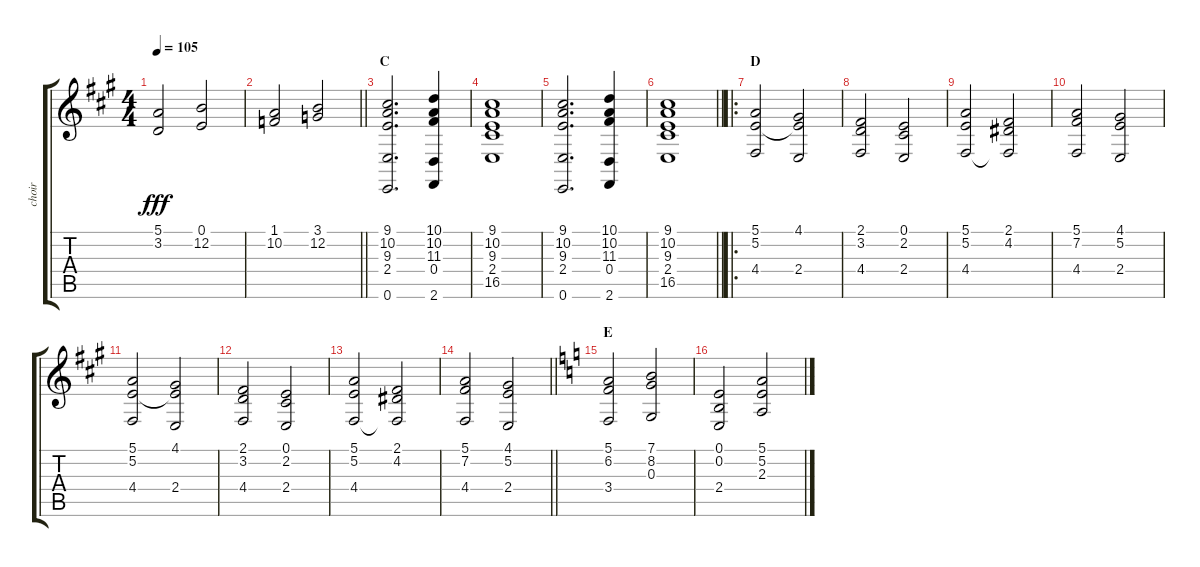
\track ("choir" "choir") {instrument pad4choir}
\staff {score tabs}
\tuning (E4 B3 G3 D3 A2 E2) {hide}
\ts (4 4)
\tempo 105
\clef g2
\ks a
(5.1 3.2).2{dy fff} (0.1 12.2).2 |
\barLineRight lightlight
(1.1 10.2).2 (3.1 12.2).2 |
\section ("" "C")
(9.1 10.2 9.3 2.4 0.6).2{d} (10.1 10.2 11.3 0.4 2.6).4 |
(9.1 10.2 9.3 2.4 16.5).1 |
(9.1 10.2 9.3 2.4 0.6).2{d} (10.1 10.2 11.3 0.4 2.6).4 |
\barLineRight lightlight
(9.1 10.2 9.3 2.4 16.5).1 |
\ro
\section ("" "D")
(5.1 5.2 4.4).2 (4.1 5.2{t} 2.4).2 |
(2.1 3.2 4.4).2 (0.1 2.2 2.4).2 |
(5.1 5.2 4.4).2 (2.1 4.2 4.4{t}).2 |
(5.1 7.2 4.4).2 (4.1 5.2 2.4).2 |
(5.1 5.2 4.4).2 (4.1 5.2{t} 2.4).2 |
(2.1 3.2 4.4).2 (0.1 2.2 2.4).2 |
(5.1 5.2 4.4).2 (2.1 4.2 4.4{t}).2 |
\barLineRight lightlight
(5.1 7.2 4.4).2 (4.1 5.2 2.4).2 |
\section ("" "E")
\ks c
(5.1 6.2 3.4).2 (7.1 8.2 0.3).2 |
(0.1 0.2 2.4).2 (5.1 5.2 2.3).2
